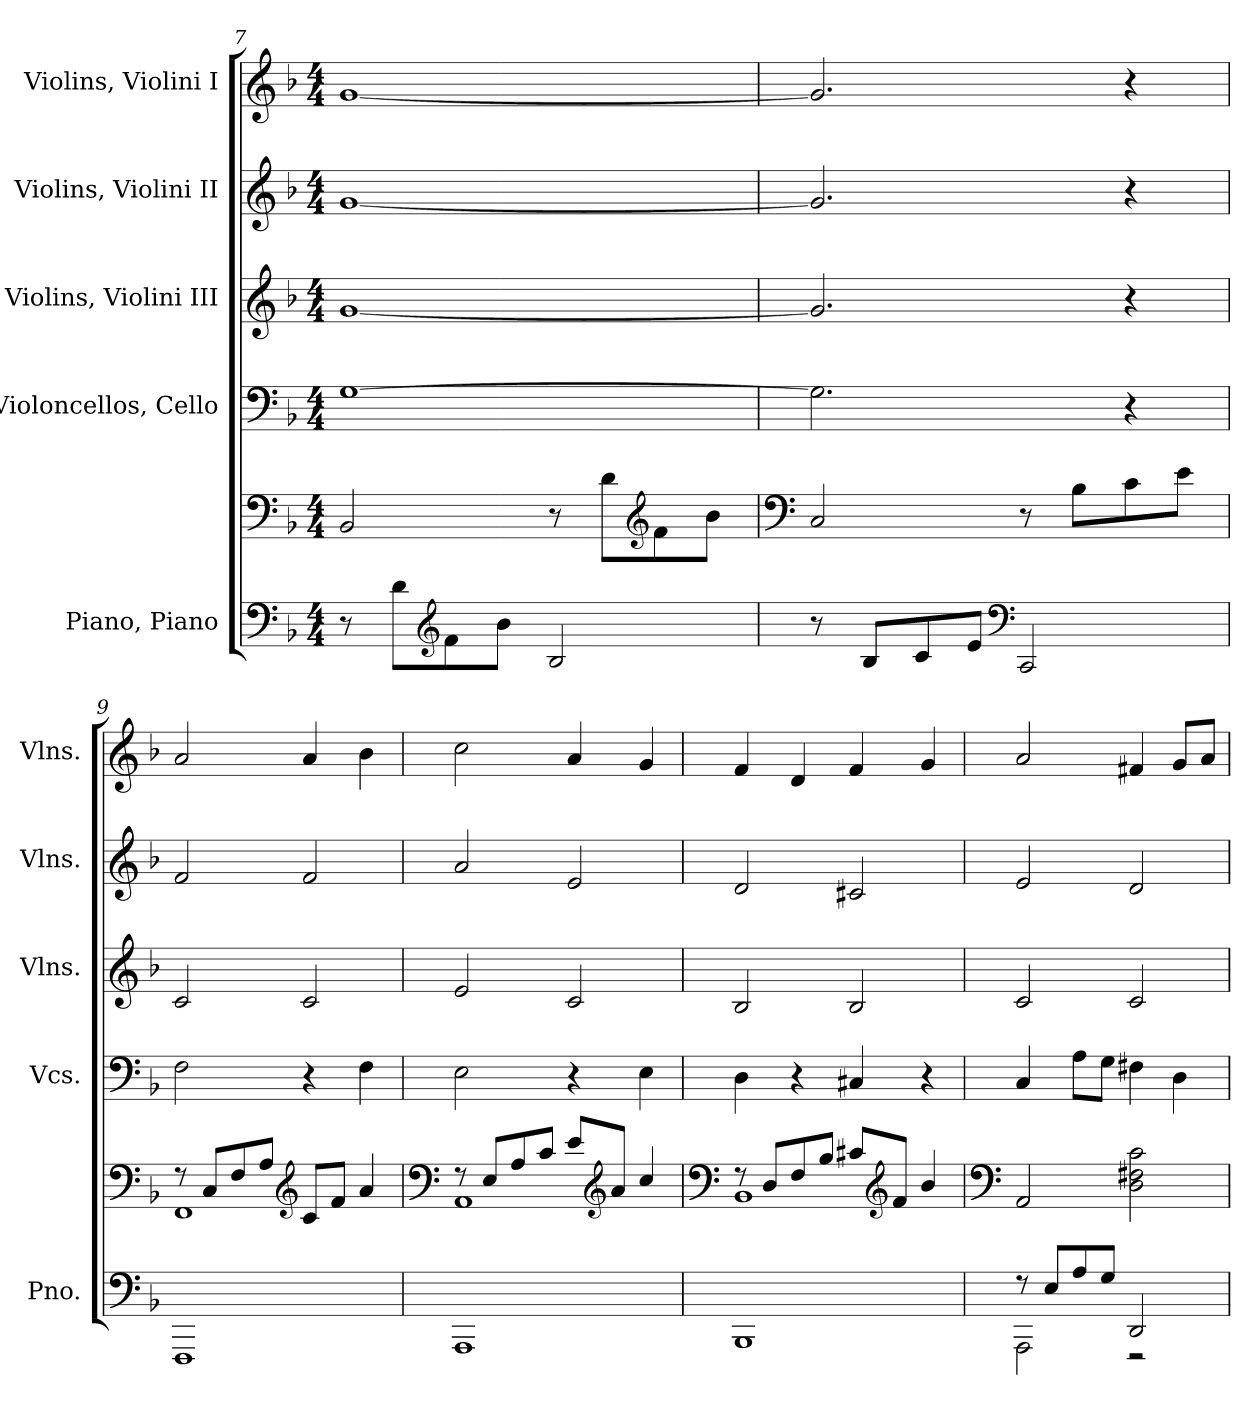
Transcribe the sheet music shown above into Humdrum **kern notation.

**kern	**kern	**kern	**kern	**kern	**kern
*part5	*part5	*part4	*part3	*part2	*part1
*staff6	*staff5	*staff4	*staff3	*staff2	*staff1
*I"Piano, Piano	*	*I"Violoncellos, Cello	*I"Violins, Violini III	*I"Violins, Violini II	*I"Violins, Violini I
*I'Pno.	*	*I'Vcs.	*I'Vlns.	*I'Vlns.	*I'Vlns.
*clefF4	*clefF4	*clefF4	*clefG2	*clefG2	*clefG2
*k[b-]	*k[b-]	*k[b-]	*k[b-]	*k[b-]	*k[b-]
*M4/4	*M4/4	*M4/4	*M4/4	*M4/4	*M4/4
=7	=7	=7	=7	=7	=7
8r	2BB-/	[1G	[1g	[1g	[1g
8d\L	.	.	.	.	.
*clefG2	*	*	*	*	*
8f\	.	.	.	.	.
8b-\J	.	.	.	.	.
2B-/	8r	.	.	.	.
.	8d\L	.	.	.	.
*	*clefG2	*	*	*	*
.	8f\	.	.	.	.
.	8b-\J	.	.	.	.
=8	=8	=8	=8	=8	=8
*	*clefF4	*	*	*	*
8r	2C/	2.G\]	2.g/]	2.g/]	2.g/]
8B-/L	.	.	.	.	.
8c/	.	.	.	.	.
8e/J	.	.	.	.	.
*clefF4	*	*	*	*	*
2CC/	8r	.	.	.	.
.	8B-\L	.	.	.	.
.	8c\	4r	4r	4r	4r
.	8e\J	.	.	.	.
!!LO:LB:g=z
=9	=9	=9	=9	=9	=9
*	*^	*	*	*	*
1FFF	8r	1FF	2F\	2c/	2f/	2a/
.	8C/L	.	.	.	.	.
.	8F/	.	.	.	.	.
.	8A/J	.	.	.	.	.
*	*clefG2	*	*	*	*	*
.	8c/L	.	4r	2c/	2f/	4a/
.	8f/J	.	.	.	.	.
.	4a/	.	4F\	.	.	4b-\
=10	=10	=10	=10	=10	=10	=10
*	*clefF4	*	*	*	*	*
1AAA	8r	1AA	2E\	2e/	2a/	2cc\
.	8E/L	.	.	.	.	.
.	8A/	.	.	.	.	.
.	8c/J	.	.	.	.	.
.	8e/L	.	4r	2c/	2e/	4a/
*	*clefG2	*	*	*	*	*
.	8a/J	.	.	.	.	.
.	4cc/	.	4E\	.	.	4g/
=11	=11	=11	=11	=11	=11	=11
*	*clefF4	*	*	*	*	*
1BBB-	8r	1BB-	4D\	2B-/	2d/	4f/
.	8D/L	.	.	.	.	.
.	8F/	.	4r	.	.	4d/
.	8B-/J	.	.	.	.	.
.	8c#X/L	.	4C#X/	2B-/	2c#X/	4f/
*	*clefG2	*	*	*	*	*
.	8f/J	.	.	.	.	.
.	4b-/	.	4r	.	.	4g/
*	*v	*v	*	*	*	*
=12	=12	=12	=12	=12	=12
*	*clefF4	*	*	*	*
*^	*	*	*	*	*
8r	2AAA\	2AA/	4C/	2c/	2e/	2a/
8E/L	.	.	.	.	.	.
8A/	.	.	8A\L	.	.	.
8G/J	.	.	8G\J	.	.	.
2DD/	2r	2D\ 2F#X\ 2c\	4F#X\	2c/	2d/	4f#X/
.	.	.	4D\	.	.	8g/L
.	.	.	.	.	.	8a/J
*v	*v	*	*	*	*	*
=	=	=	=	=	=
*-	*-	*-	*-	*-	*-
